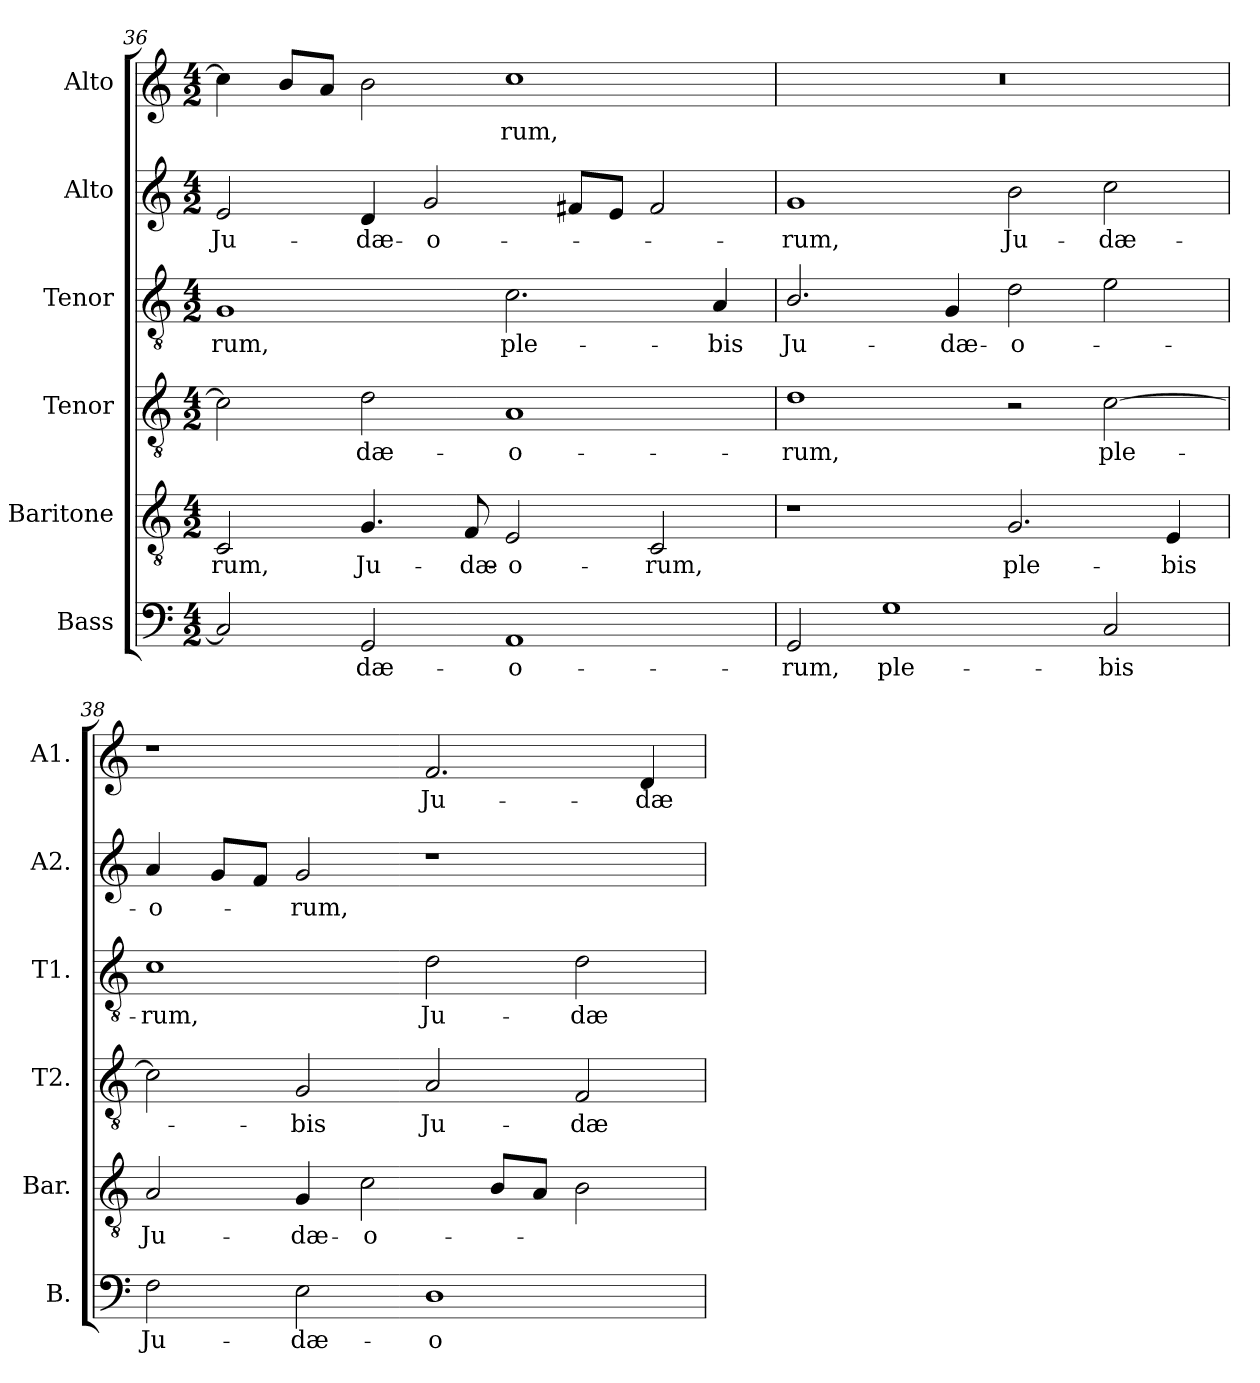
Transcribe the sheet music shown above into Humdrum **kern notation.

**kern	**text	**kern	**text	**kern	**text	**kern	**text	**kern	**text	**kern	**text
*part6	*part6	*part5	*part5	*part4	*part4	*part3	*part3	*part2	*part2	*part1	*part1
*staff6	*staff6	*staff5	*staff5	*staff4	*staff4	*staff3	*staff3	*staff2	*staff2	*staff1	*staff1
*I"Bass	*	*I"Baritone	*	*I"Tenor	*	*I"Tenor	*	*I"Alto	*	*I"Alto	*
*I'B.	*	*I'Bar.	*	*I'T2.	*	*I'T1.	*	*I'A2.	*	*I'A1.	*
*clefF4	*	*clefGv2	*	*clefGv2	*	*clefGv2	*	*clefG2	*	*clefG2	*
*	*	*ITrd7c12	*	*ITrd7c12	*	*ITrd7c12	*	*	*	*	*
*k[]	*	*k[]	*	*k[]	*	*k[]	*	*k[]	*	*k[]	*
*C:	*	*C:	*	*C:	*	*C:	*	*C:	*	*C:	*
*M4/2	*	*M4/2	*	*M4/2	*	*M4/2	*	*M4/2	*	*M4/2	*
=36	=36	=36	=36	=36	=36	=36	=36	=36	=36	=36	=36
!	!	!	!LO:LY:b:color=#000000	!	!	!	!	!	!	!	!
!	!	!	!	!	!	!	!LO:LY:b:color=#000000	!	!	!	!
!	!	!	!	!	!	!	!	!	!LO:LY:b:color=#000000	!	!
2Ci/]	.	2CCi/	-rum,	2Ci\]	.	1GGi	-rum,	2ei/	Ju-	4cci\]	.
.	.	.	.	.	.	.	.	.	.	8bi/L	.
.	.	.	.	.	.	.	.	.	.	8ai/J	.
!	!LO:LY:b:color=#000000	!	!	!	!	!	!	!	!	!	!
!	!	!	!LO:LY:b:color=#000000	!	!	!	!	!	!	!	!
!	!	!	!	!	!LO:LY:b:color=#000000	!	!	!	!	!	!
!	!	!	!	!	!	!	!	!	!LO:LY:b:color=#000000	!	!
2GGi/	-dæ-	4.GGi/	Ju-	2Di\	-dæ-	.	.	4di/	-dæ-	2bi\	.
!	!	!	!	!	!	!	!	!	!LO:LY:b:color=#000000	!	!
.	.	.	.	.	.	.	.	2gi/	-o-	.	.
!	!	!	!LO:LY:b:color=#000000	!	!	!	!	!	!	!	!
.	.	8FFi/	-dæ-	.	.	.	.	.	.	.	.
!	!LO:LY:b:color=#000000	!	!	!	!	!	!	!	!	!	!
!	!	!	!LO:LY:b:color=#000000	!	!	!	!	!	!	!	!
!	!	!	!	!	!LO:LY:b:color=#000000	!	!	!	!	!	!
!	!	!	!	!	!	!	!LO:LY:b:color=#000000	!	!	!	!
!	!	!	!	!	!	!	!	!	!	!	!LO:LY:b:color=#000000
1AAi	-o-	2EEi/	-o-	1AAi	-o-	2.Ci\	ple-	.	.	1cci	-rum,
.	.	.	.	.	.	.	.	8f#Xi/L	.	.	.
.	.	.	.	.	.	.	.	8ei/J	.	.	.
!	!	!	!LO:LY:b:color=#000000	!	!	!	!	!	!	!	!
.	.	2CCi/	-rum,	.	.	.	.	2f#i/	.	.	.
!	!	!	!	!	!	!	!LO:LY:b:color=#000000	!	!	!	!
.	.	.	.	.	.	4AAi/	-bis	.	.	.	.
=37	=37	=37	=37	=37	=37	=37	=37	=37	=37	=37	=37
!	!LO:LY:b:color=#000000	!	!	!	!	!	!	!	!	!	!
!	!	!	!	!	!LO:LY:b:color=#000000	!	!	!	!	!	!
!	!	!	!	!	!	!	!LO:LY:b:color=#000000	!	!	!	!
!	!	!	!	!	!	!	!	!	!LO:LY:b:color=#000000	!LO:N:vis=1	!
2GGi/	-rum,	1r	.	1Di	-rum,	2.BBi/	Ju-	1gi	-rum,	0r	.
!	!LO:LY:b:color=#000000	!	!	!	!	!	!	!	!	!	!
1Gi	ple-	.	.	.	.	.	.	.	.	.	.
!	!	!	!	!	!	!	!LO:LY:b:color=#000000	!	!	!	!
.	.	.	.	.	.	4GGi/	-dæ-	.	.	.	.
!	!	!	!LO:LY:b:color=#000000	!	!	!	!	!	!	!	!
!	!	!	!	!	!	!	!LO:LY:b:color=#000000	!	!	!	!
!	!	!	!	!	!	!	!	!	!LO:LY:b:color=#000000	!	!
.	.	2.GGi/	ple-	2r	.	2Di\	-o-	2bi\	Ju-	.	.
!	!LO:LY:b:color=#000000	!	!	!	!	!	!	!	!	!	!
!	!	!	!	!	!LO:LY:b:color=#000000	!	!	!	!	!	!
!	!	!	!	!	!	!	!	!	!LO:LY:b:color=#000000	!	!
2Ci/	-bis	.	.	[2Ci\	ple-	2Ei\	.	2cci\	-dæ-	.	.
!	!	!	!LO:LY:b:color=#000000	!	!	!	!	!	!	!	!
.	.	4EEi/	-bis	.	.	.	.	.	.	.	.
!!LO:PB:g=z
=38	=38	=38	=38	=38	=38	=38	=38	=38	=38	=38	=38
!	!LO:LY:b:color=#000000	!	!	!	!	!	!	!	!	!	!
!	!	!	!LO:LY:b:color=#000000	!	!	!	!	!	!	!	!
!	!	!	!	!	!	!	!LO:LY:b:color=#000000	!	!	!	!
!	!	!	!	!	!	!	!	!	!LO:LY:b:color=#000000	!	!
2Fi\	Ju-	2AAi/	Ju-	2Ci\]	.	1Ci	-rum,	4ai/	-o-	1r	.
.	.	.	.	.	.	.	.	8gi/L	.	.	.
.	.	.	.	.	.	.	.	8fi/J	.	.	.
!	!LO:LY:b:color=#000000	!	!	!	!	!	!	!	!	!	!
!	!	!	!LO:LY:b:color=#000000	!	!	!	!	!	!	!	!
!	!	!	!	!	!LO:LY:b:color=#000000	!	!	!	!	!	!
!	!	!	!	!	!	!	!	!	!LO:LY:b:color=#000000	!	!
2Ei\	-dæ-	4GGi/	-dæ-	2GGi/	-bis	.	.	2gi/	-rum,	.	.
!	!	!	!LO:LY:b:color=#000000	!	!	!	!	!	!	!	!
.	.	2Ci\	-o-	.	.	.	.	.	.	.	.
!	!LO:LY:b:color=#000000	!	!	!	!	!	!	!	!	!	!
!	!	!	!	!	!LO:LY:b:color=#000000	!	!	!	!	!	!
!	!	!	!	!	!	!	!LO:LY:b:color=#000000	!	!	!	!
!	!	!	!	!	!	!	!	!	!	!	!LO:LY:b:color=#000000
1Di	-o-	.	.	2AAi/	Ju-	2Di\	Ju-	1r	.	2.fi/	Ju-
.	.	8BBi/L	.	.	.	.	.	.	.	.	.
.	.	8AAi/J	.	.	.	.	.	.	.	.	.
!	!	!	!	!	!LO:LY:b:color=#000000	!	!	!	!	!	!
!	!	!	!	!	!	!	!LO:LY:b:color=#000000	!	!	!	!
.	.	2BBi\	.	2FFi/	-dæ-	2Di\	-dæ-	.	.	.	.
!	!	!	!	!	!	!	!	!	!	!	!LO:LY:b:color=#000000
.	.	.	.	.	.	.	.	.	.	4di/	-dæ-
=	=	=	=	=	=	=	=	=	=	=	=
*-	*-	*-	*-	*-	*-	*-	*-	*-	*-	*-	*-
